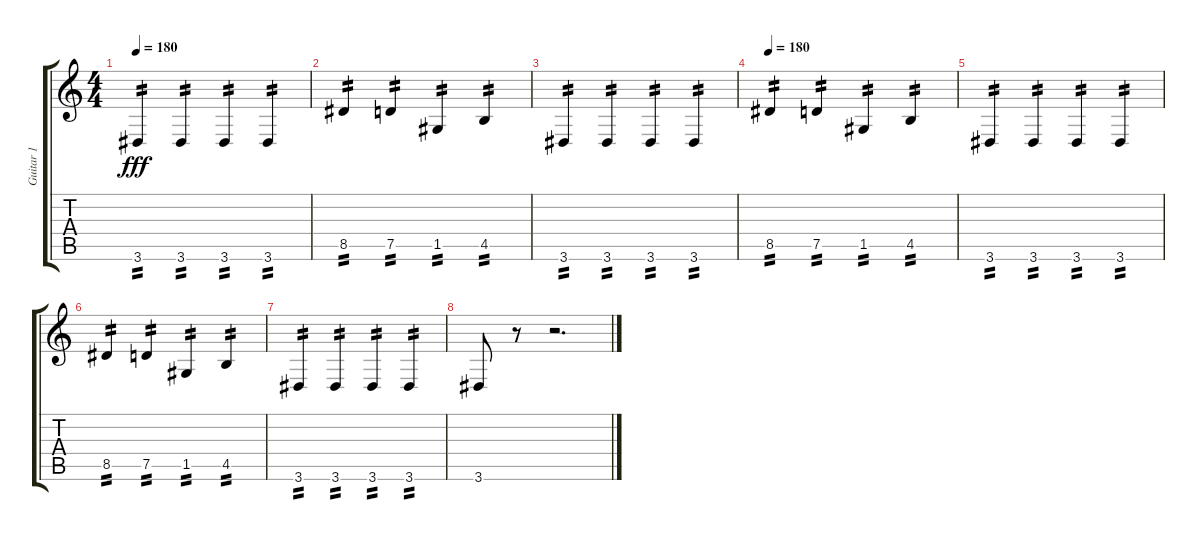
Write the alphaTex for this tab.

\track ("Guitar 1" "Guitar 1") {instrument overdrivenguitar}
\staff {score tabs}
\tuning (D4 A3 F3 C3 G2 C2) {hide}
\ts (4 4)
\tempo 180
\clef g2
\ks c
3.6.4{tp 2 dy fff} 3.6.4{tp 2} 3.6.4{tp 2} 3.6.4{tp 2} |
8.5.4{tp 2} 7.5.4{tp 2} 1.5.4{tp 2} 4.5.4{tp 2} |
3.6.4{tp 2} 3.6.4{tp 2} 3.6.4{tp 2} 3.6.4{tp 2} |
\tempo 180
8.5.4{tp 2} 7.5.4{tp 2} 1.5.4{tp 2} 4.5.4{tp 2} |
3.6.4{tp 2} 3.6.4{tp 2} 3.6.4{tp 2} 3.6.4{tp 2} |
8.5.4{tp 2} 7.5.4{tp 2} 1.5.4{tp 2} 4.5.4{tp 2} |
3.6.4{tp 2} 3.6.4{tp 2} 3.6.4{tp 2} 3.6.4{tp 2} |
3.6.8 r.8 r.2{d}
